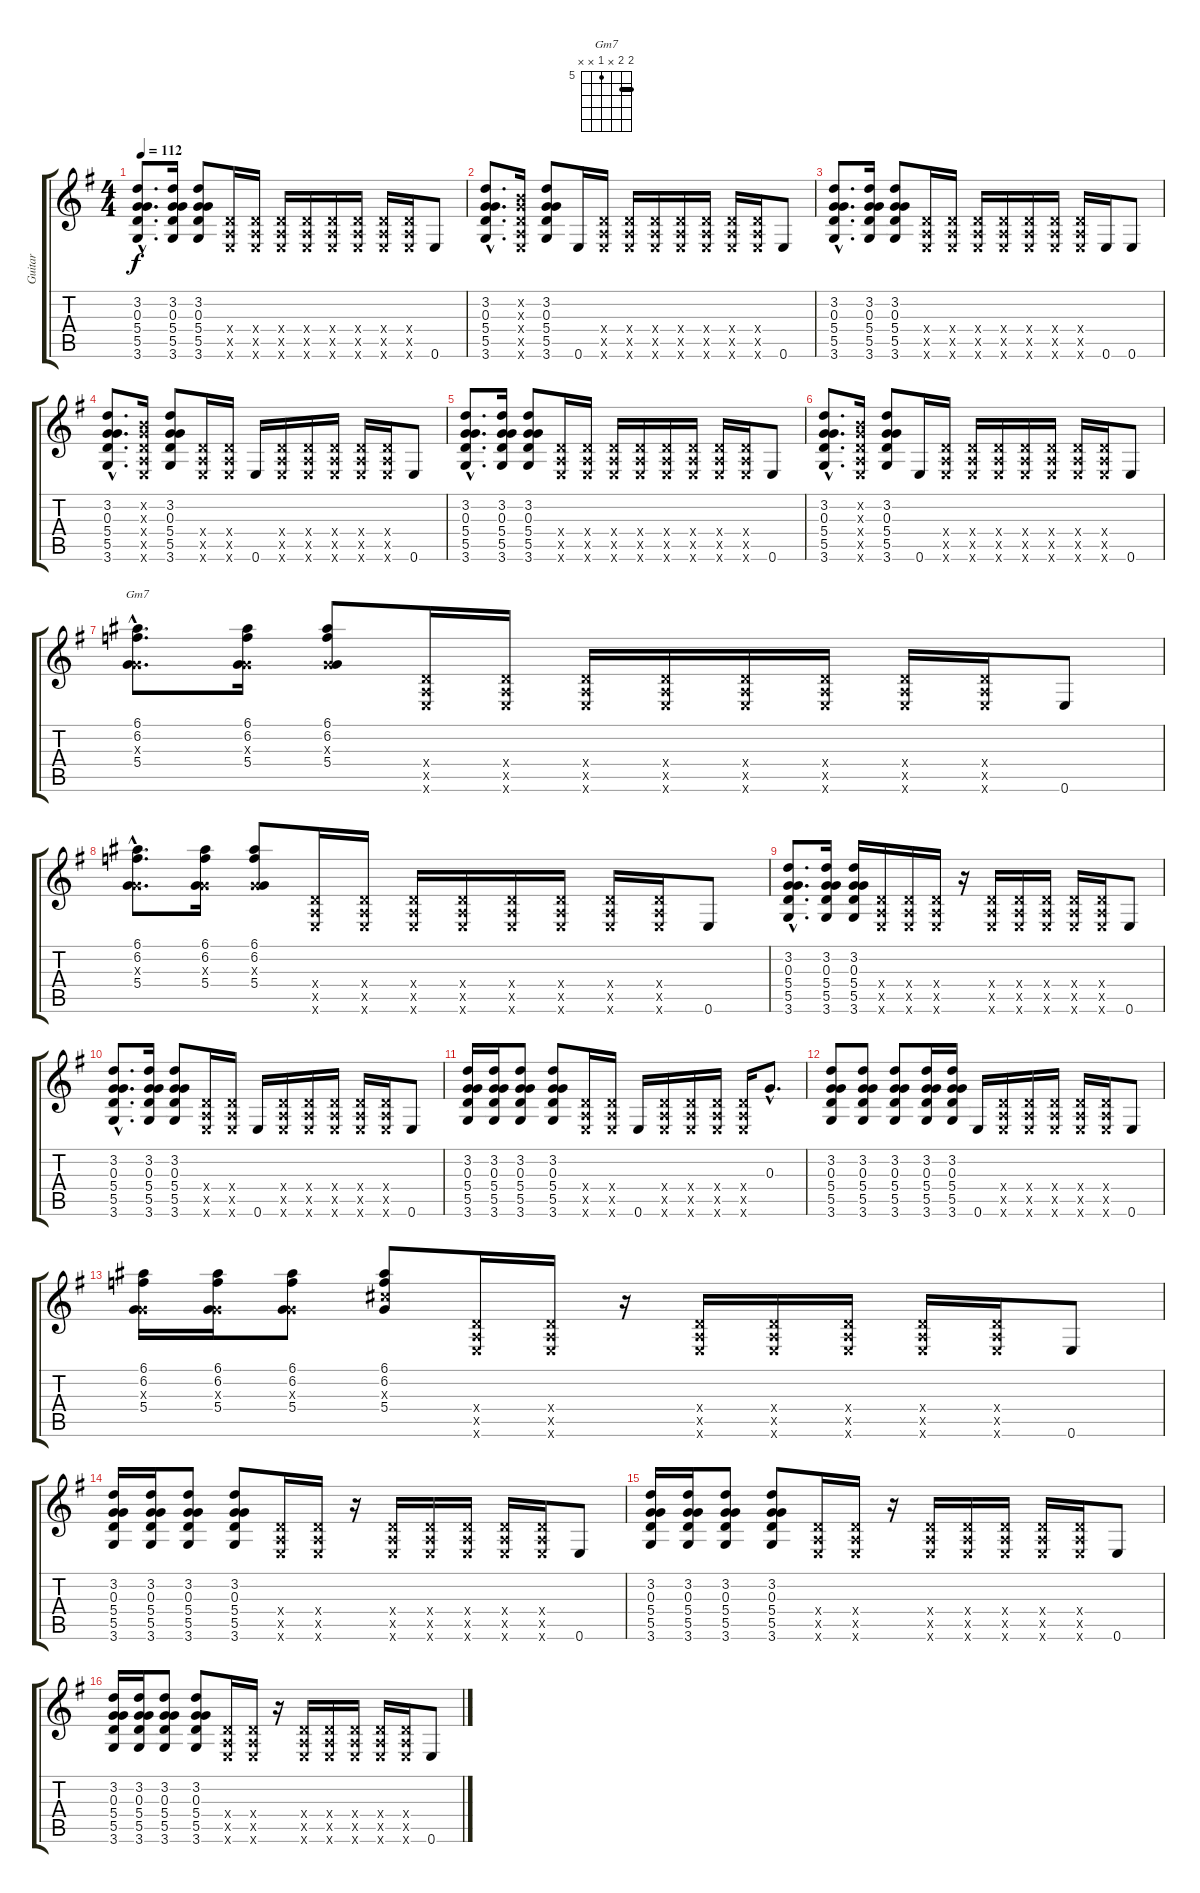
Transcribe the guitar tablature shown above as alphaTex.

\track ("Guitar" "Guitar") {instrument electricguitarclean}
\staff {score tabs}
\tuning (E4 B3 G3 D3 A2 E2) {hide}
\chord ("Gm7" 6 6 x 5 x x) {firstfret 5 barre 6}
\ts (4 4)
\tempo 112
\clef g2
\ks g
(3.2{hac} 0.3{hac} 5.4{hac} 5.5{hac} 3.6{hac}).8{d dy f} (3.2 0.3 5.4 5.5 3.6).16 (3.2 0.3 5.4 5.5 3.6).8 (0.4{x} 0.5{x} 0.6{x}).16 (0.4{x} 0.5{x} 0.6{x}).16 (0.4{x} 0.5{x} 0.6{x}).16 (0.4{x} 0.5{x} 0.6{x}).16 (0.4{x} 0.5{x} 0.6{x}).16 (0.4{x} 0.5{x} 0.6{x}).16 (0.4{x} 0.5{x} 0.6{x}).16 (0.4{x} 0.5{x} 0.6{x}).16 0.6.8 |
(3.2{hac} 0.3{hac} 5.4{hac} 5.5{hac} 3.6{hac}).8{d} (0.2{x} 0.3{x} 0.4{x} 0.5{x} 0.6{x}).16 (3.2 0.3 5.4 5.5 3.6).8 0.6.16 (0.4{x} 0.5{x} 0.6{x}).16 (0.4{x} 0.5{x} 0.6{x}).16 (0.4{x} 0.5{x} 0.6{x}).16 (0.4{x} 0.5{x} 0.6{x}).16 (0.4{x} 0.5{x} 0.6{x}).16 (0.4{x} 0.5{x} 0.6{x}).16 (0.4{x} 0.5{x} 0.6{x}).16 0.6.8 |
(3.2{hac} 0.3{hac} 5.4{hac} 5.5{hac} 3.6{hac}).8{d} (3.2 0.3 5.4 5.5 3.6).16 (3.2 0.3 5.4 5.5 3.6).8 (0.4{x} 0.5{x} 0.6{x}).16 (0.4{x} 0.5{x} 0.6{x}).16 (0.4{x} 0.5{x} 0.6{x}).16 (0.4{x} 0.5{x} 0.6{x}).16 (0.4{x} 0.5{x} 0.6{x}).16 (0.4{x} 0.5{x} 0.6{x}).16 (0.4{x} 0.5{x} 0.6{x}).16 0.6.16 0.6.8 |
(3.2{hac} 0.3{hac} 5.4{hac} 5.5{hac} 3.6{hac}).8{d} (0.2{x} 0.3{x} 0.4{x} 0.5{x} 0.6{x}).16 (3.2 0.3 5.4 5.5 3.6).8 (0.4{x} 0.5{x} 0.6{x}).16 (0.4{x} 0.5{x} 0.6{x}).16 0.6.16 (0.4{x} 0.5{x} 0.6{x}).16 (0.4{x} 0.5{x} 0.6{x}).16 (0.4{x} 0.5{x} 0.6{x}).16 (0.4{x} 0.5{x} 0.6{x}).16 (0.4{x} 0.5{x} 0.6{x}).16 0.6.8 |
(3.2{hac} 0.3{hac} 5.4{hac} 5.5{hac} 3.6{hac}).8{d} (3.2 0.3 5.4 5.5 3.6).16 (3.2 0.3 5.4 5.5 3.6).8 (0.4{x} 0.5{x} 0.6{x}).16 (0.4{x} 0.5{x} 0.6{x}).16 (0.4{x} 0.5{x} 0.6{x}).16 (0.4{x} 0.5{x} 0.6{x}).16 (0.4{x} 0.5{x} 0.6{x}).16 (0.4{x} 0.5{x} 0.6{x}).16 (0.4{x} 0.5{x} 0.6{x}).16 (0.4{x} 0.5{x} 0.6{x}).16 0.6.8 |
(3.2{hac} 0.3{hac} 5.4{hac} 5.5{hac} 3.6{hac}).8{d} (0.2{x} 0.3{x} 0.4{x} 0.5{x} 0.6{x}).16 (3.2 0.3 5.4 5.5 3.6).8 0.6.16 (0.4{x} 0.5{x} 0.6{x}).16 (0.4{x} 0.5{x} 0.6{x}).16 (0.4{x} 0.5{x} 0.6{x}).16 (0.4{x} 0.5{x} 0.6{x}).16 (0.4{x} 0.5{x} 0.6{x}).16 (0.4{x} 0.5{x} 0.6{x}).16 (0.4{x} 0.5{x} 0.6{x}).16 0.6.8 |
(6.1{hac} 6.2{hac} 0.3{hac x} 5.4{hac}).8{d ch "Gm7"} (6.1 6.2 0.3{x} 5.4).16 (6.1 6.2 0.3{x} 5.4).8 (0.4{x} 0.5{x} 0.6{x}).16 (0.4{x} 0.5{x} 0.6{x}).16 (0.4{x} 0.5{x} 0.6{x}).16 (0.4{x} 0.5{x} 0.6{x}).16 (0.4{x} 0.5{x} 0.6{x}).16 (0.4{x} 0.5{x} 0.6{x}).16 (0.4{x} 0.5{x} 0.6{x}).16 (0.4{x} 0.5{x} 0.6{x}).16 0.6.8 |
(6.1{hac} 6.2{hac} 0.3{hac x} 5.4{hac}).8{d} (6.1 6.2 0.3{x} 5.4).16 (6.1 6.2 0.3{x} 5.4).8 (0.4{x} 0.5{x} 0.6{x}).16 (0.4{x} 0.5{x} 0.6{x}).16 (0.4{x} 0.5{x} 0.6{x}).16 (0.4{x} 0.5{x} 0.6{x}).16 (0.4{x} 0.5{x} 0.6{x}).16 (0.4{x} 0.5{x} 0.6{x}).16 (0.4{x} 0.5{x} 0.6{x}).16 (0.4{x} 0.5{x} 0.6{x}).16 0.6.8 |
(3.2{hac} 0.3{hac} 5.4{hac} 5.5{hac} 3.6{hac}).8{d} (3.2 0.3 5.4 5.5 3.6).16 (3.2 0.3 5.4 5.5 3.6).16 (0.4{x} 0.5{x} 0.6{x}).16 (0.4{x} 0.5{x} 0.6{x}).16 (0.4{x} 0.5{x} 0.6{x}).16 r.16 (0.4{x} 0.5{x} 0.6{x}).16 (0.4{x} 0.5{x} 0.6{x}).16 (0.4{x} 0.5{x} 0.6{x}).16 (0.4{x} 0.5{x} 0.6{x}).16 (0.4{x} 0.5{x} 0.6{x}).16 0.6.8 |
(3.2{hac} 0.3{hac} 5.4{hac} 5.5{hac} 3.6{hac}).8{d} (3.2 0.3 5.4 5.5 3.6).16 (3.2 0.3 5.4 5.5 3.6).8 (0.4{x} 0.5{x} 0.6{x}).16 (0.4{x} 0.5{x} 0.6{x}).16 0.6.16 (0.4{x} 0.5{x} 0.6{x}).16 (0.4{x} 0.5{x} 0.6{x}).16 (0.4{x} 0.5{x} 0.6{x}).16 (0.4{x} 0.5{x} 0.6{x}).16 (0.4{x} 0.5{x} 0.6{x}).16 0.6.8 |
(3.2 0.3 5.4 5.5 3.6).16 (3.2 0.3 5.4 5.5 3.6).16 (3.2 0.3 5.4 5.5 3.6).8 (3.2 0.3 5.4 5.5 3.6).8 (0.4{x} 0.5{x} 0.6{x}).16 (0.4{x} 0.5{x} 0.6{x}).16 0.6.16 (0.4{x} 0.5{x} 0.6{x}).16 (0.4{x} 0.5{x} 0.6{x}).16 (0.4{x} 0.5{x} 0.6{x}).16 (0.4{x} 0.5{x} 0.6{x}).16 0.3{hac}.8{d} |
(3.2 0.3 5.4 5.5 3.6).8 (3.2 0.3 5.4 5.5 3.6).8 (3.2 0.3 5.4 5.5 3.6).8 (3.2 0.3 5.4 5.5 3.6).16 (3.2 0.3 5.4 5.5 3.6).16 0.6.16 (0.4{x} 0.5{x} 0.6{x}).16 (0.4{x} 0.5{x} 0.6{x}).16 (0.4{x} 0.5{x} 0.6{x}).16 (0.4{x} 0.5{x} 0.6{x}).16 (0.4{x} 0.5{x} 0.6{x}).16 0.6.8 |
(6.1 6.2 0.3{x} 5.4).16 (6.1 6.2 0.3{x} 5.4).16 (6.1 6.2 0.3{x} 5.4).8 (6.1 6.2 6.3{x} 5.4).8 (0.4{x} 0.5{x} 0.6{x}).16 (0.4{x} 0.5{x} 0.6{x}).16 r.16 (0.4{x} 0.5{x} 0.6{x}).16 (0.4{x} 0.5{x} 0.6{x}).16 (0.4{x} 0.5{x} 0.6{x}).16 (0.4{x} 0.5{x} 0.6{x}).16 (0.4{x} 0.5{x} 0.6{x}).16 0.6.8 |
(3.2 0.3 5.4 5.5 3.6).16 (3.2 0.3 5.4 5.5 3.6).16 (3.2 0.3 5.4 5.5 3.6).8 (3.2 0.3 5.4 5.5 3.6).8 (0.4{x} 0.5{x} 0.6{x}).16 (0.4{x} 0.5{x} 0.6{x}).16 r.16 (0.4{x} 0.5{x} 0.6{x}).16 (0.4{x} 0.5{x} 0.6{x}).16 (0.4{x} 0.5{x} 0.6{x}).16 (0.4{x} 0.5{x} 0.6{x}).16 (0.4{x} 0.5{x} 0.6{x}).16 0.6.8 |
(3.2 0.3 5.4 5.5 3.6).16 (3.2 0.3 5.4 5.5 3.6).16 (3.2 0.3 5.4 5.5 3.6).8 (3.2 0.3 5.4 5.5 3.6).8 (0.4{x} 0.5{x} 0.6{x}).16 (0.4{x} 0.5{x} 0.6{x}).16 r.16 (0.4{x} 0.5{x} 0.6{x}).16 (0.4{x} 0.5{x} 0.6{x}).16 (0.4{x} 0.5{x} 0.6{x}).16 (0.4{x} 0.5{x} 0.6{x}).16 (0.4{x} 0.5{x} 0.6{x}).16 0.6.8 |
(3.2 0.3 5.4 5.5 3.6).16 (3.2 0.3 5.4 5.5 3.6).16 (3.2 0.3 5.4 5.5 3.6).8 (3.2 0.3 5.4 5.5 3.6).8 (0.4{x} 0.5{x} 0.6{x}).16 (0.4{x} 0.5{x} 0.6{x}).16 r.16 (0.4{x} 0.5{x} 0.6{x}).16 (0.4{x} 0.5{x} 0.6{x}).16 (0.4{x} 0.5{x} 0.6{x}).16 (0.4{x} 0.5{x} 0.6{x}).16 (0.4{x} 0.5{x} 0.6{x}).16 0.6.8
